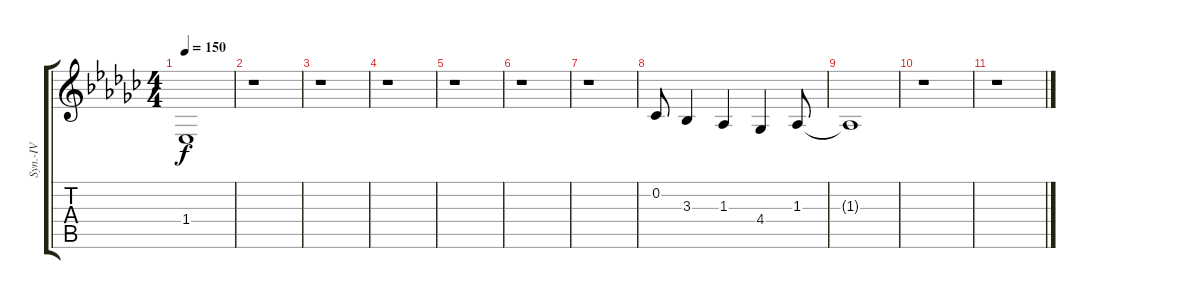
\track ("Syn.-IV" "Syn.-IV") {instrument lead1square}
\staff {score tabs}
\tuning (E4 B3 G3 D3 A2 E2) {hide}
\ts (4 4)
\tempo 150
\clef g2
\ks gb
1.4{t}.1{dy f} |
r.1 |
r.1 |
r.1 |
r.1 |
r.1 |
r.1 |
0.2.8 3.3.4 1.3.4 4.4.4 1.3.8 |
1.3{t}.1 |
r.1 |
r.1
